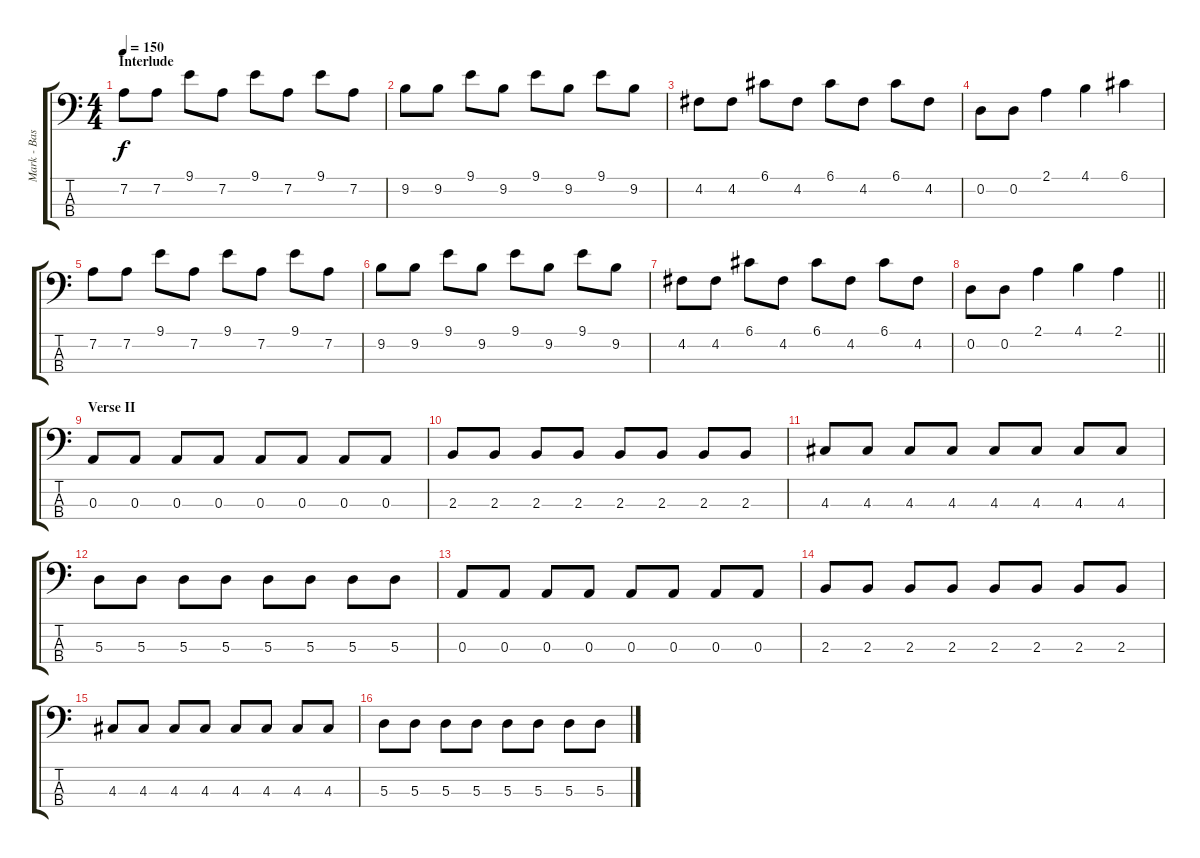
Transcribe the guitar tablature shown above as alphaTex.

\track ("Mark - Bass" "Mark - Bas") {instrument electricbasspick}
\staff {score tabs}
\tuning (G2 D2 A1 E1) {hide}
\ts (4 4)
\section ("" "Interlude")
\tempo 150
\clef f4
\ks c
7.2.8{dy f} 7.2.8 9.1.8 7.2.8 9.1.8 7.2.8 9.1.8 7.2.8 |
9.2.8 9.2.8 9.1.8 9.2.8 9.1.8 9.2.8 9.1.8 9.2.8 |
4.2.8 4.2.8 6.1.8 4.2.8 6.1.8 4.2.8 6.1.8 4.2.8 |
0.2.8 0.2.8 2.1.4 4.1.4 6.1.4 |
7.2.8 7.2.8 9.1.8 7.2.8 9.1.8 7.2.8 9.1.8 7.2.8 |
9.2.8 9.2.8 9.1.8 9.2.8 9.1.8 9.2.8 9.1.8 9.2.8 |
4.2.8 4.2.8 6.1.8 4.2.8 6.1.8 4.2.8 6.1.8 4.2.8 |
\barLineRight lightlight
0.2.8 0.2.8 2.1.4 4.1.4 2.1.4 |
\section ("" "Verse II")
0.3.8 0.3.8 0.3.8 0.3.8 0.3.8 0.3.8 0.3.8 0.3.8 |
2.3.8 2.3.8 2.3.8 2.3.8 2.3.8 2.3.8 2.3.8 2.3.8 |
4.3.8 4.3.8 4.3.8 4.3.8 4.3.8 4.3.8 4.3.8 4.3.8 |
5.3.8 5.3.8 5.3.8 5.3.8 5.3.8 5.3.8 5.3.8 5.3.8 |
0.3.8 0.3.8 0.3.8 0.3.8 0.3.8 0.3.8 0.3.8 0.3.8 |
2.3.8 2.3.8 2.3.8 2.3.8 2.3.8 2.3.8 2.3.8 2.3.8 |
4.3.8 4.3.8 4.3.8 4.3.8 4.3.8 4.3.8 4.3.8 4.3.8 |
5.3.8 5.3.8 5.3.8 5.3.8 5.3.8 5.3.8 5.3.8 5.3.8
